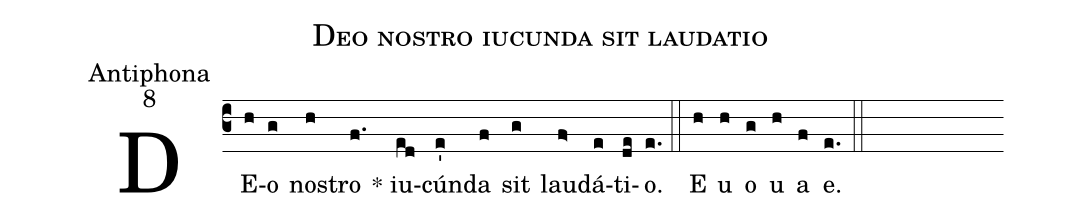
name:Deo nostro iucunda sit laudatio;
office-part:Antiphona;
mode:8;
%%
(c3) DE(h)o(g) no(h)stro(f.) * iu(ed)cún(e')da(f) sit(g) lau(f>)dá(e)ti(de)o.(e.) (::)
E(h) u(h) o(g) u(h) a(f) e.(e.) (::)
